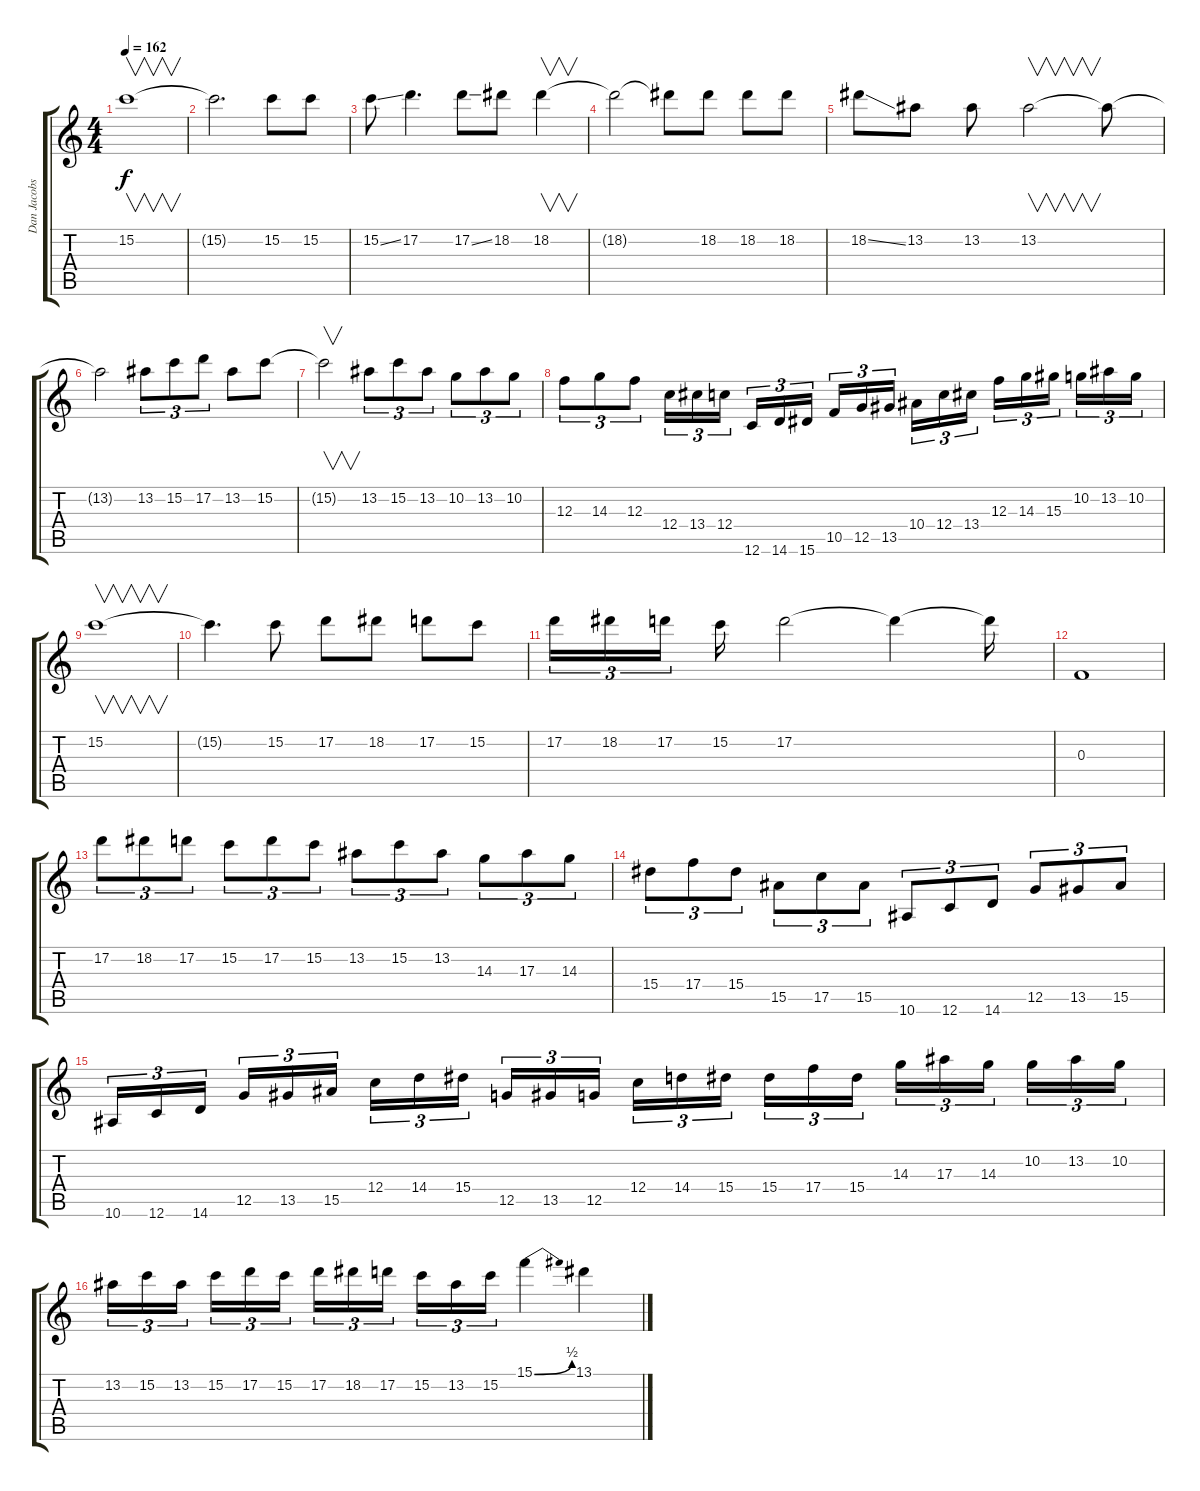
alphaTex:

\track ("Dan Jacobs" "Dan Jacobs") {instrument distortionguitar}
\staff {score tabs}
\tuning (D4 A3 F3 C3 G2 C2) {hide}
\ts (4 4)
\tempo 162
\clef g2
\ks c
15.2.1{v dy f} |
15.2{t}.2{d} 15.2.8 15.2.8 |
15.2{ss}.8 17.2.4{d} 17.2{ss}.8 18.2.8 18.2.4{v} |
18.2{t}.2 18.2{t}.8 18.2.8 18.2.8 18.2.8 |
18.2{ss}.8 13.2.8 13.2.8 13.2.2{v} 13.2{t}.8 |
13.2{t}.2 13.2.8{tu (3 2)} 15.2.8{tu (3 2)} 17.2.8{tu (3 2)} 13.2.8 15.2.8 |
15.2{t}.2{v} 13.2.8{tu (3 2)} 15.2.8{tu (3 2)} 13.2.8{tu (3 2)} 10.2.8{tu (3 2)} 13.2.8{tu (3 2)} 10.2.8{tu (3 2)} |
12.3.8{tu (3 2)} 14.3.8{tu (3 2)} 12.3.8{tu (3 2)} 12.4.16{tu (3 2)} 13.4.16{tu (3 2)} 12.4.16{tu (3 2) beam splitsecondary} 12.6.16{tu (3 2)} 14.6.16{tu (3 2)} 15.6.16{tu (3 2)} 10.5.16{tu (3 2)} 12.5.16{tu (3 2)} 13.5.16{tu (3 2) beam splitsecondary} 10.4.16{tu (3 2)} 12.4.16{tu (3 2)} 13.4.16{tu (3 2)} 12.3.16{tu (3 2)} 14.3.16{tu (3 2)} 15.3.16{tu (3 2) beam splitsecondary} 10.2.16{tu (3 2)} 13.2.16{tu (3 2)} 10.2.16{tu (3 2)} |
15.2.1{v} |
15.2{t}.4{d} 15.2.8 17.2.8 18.2.8 17.2.8 15.2.8 |
17.2.16{tu (3 2)} 18.2.16{tu (3 2)} 17.2.16{tu (3 2) beam splitsecondary} 15.2.16 17.2.2 17.2{t}.4 17.2{t}.16 |
0.3.1 |
17.2.8{tu (3 2)} 18.2.8{tu (3 2)} 17.2.8{tu (3 2)} 15.2.8{tu (3 2)} 17.2.8{tu (3 2)} 15.2.8{tu (3 2)} 13.2.8{tu (3 2)} 15.2.8{tu (3 2)} 13.2.8{tu (3 2)} 14.3.8{tu (3 2)} 17.3.8{tu (3 2)} 14.3.8{tu (3 2)} |
15.4.8{tu (3 2)} 17.4.8{tu (3 2)} 15.4.8{tu (3 2)} 15.5.8{tu (3 2)} 17.5.8{tu (3 2)} 15.5.8{tu (3 2)} 10.6.8{tu (3 2)} 12.6.8{tu (3 2)} 14.6.8{tu (3 2)} 12.5.8{tu (3 2)} 13.5.8{tu (3 2)} 15.5.8{tu (3 2)} |
10.6.16{tu (3 2)} 12.6.16{tu (3 2)} 14.6.16{tu (3 2) beam splitsecondary} 12.5.16{tu (3 2)} 13.5.16{tu (3 2)} 15.5.16{tu (3 2)} 12.4.16{tu (3 2)} 14.4.16{tu (3 2)} 15.4.16{tu (3 2) beam splitsecondary} 12.5.16{tu (3 2)} 13.5.16{tu (3 2)} 12.5.16{tu (3 2)} 12.4.16{tu (3 2)} 14.4.16{tu (3 2)} 15.4.16{tu (3 2) beam splitsecondary} 15.4.16{tu (3 2)} 17.4.16{tu (3 2)} 15.4.16{tu (3 2)} 14.3.16{tu (3 2)} 17.3.16{tu (3 2)} 14.3.16{tu (3 2) beam splitsecondary} 10.2.16{tu (3 2)} 13.2.16{tu (3 2)} 10.2.16{tu (3 2)} |
13.2.16{tu (3 2)} 15.2.16{tu (3 2)} 13.2.16{tu (3 2) beam splitsecondary} 15.2.16{tu (3 2)} 17.2.16{tu (3 2)} 15.2.16{tu (3 2)} 17.2.16{tu (3 2)} 18.2.16{tu (3 2)} 17.2.16{tu (3 2) beam splitsecondary} 15.2.16{tu (3 2)} 13.2.16{tu (3 2)} 15.2.16{tu (3 2)} 15.1{be (bend 0 0 60 2)}.4 13.1.4
